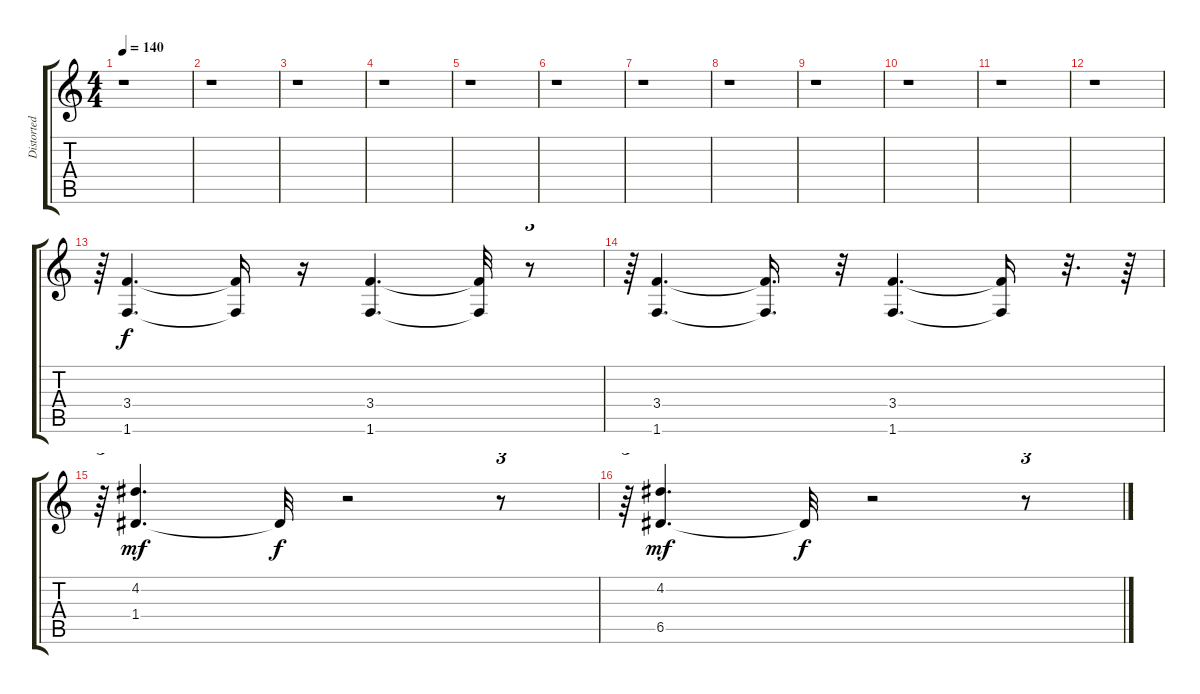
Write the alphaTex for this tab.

\track ("Distorted Guitar 2" "Distorted ") {instrument distortionguitar}
\staff {score tabs}
\tuning (E4 B3 G3 D3 A2 E2) {hide}
\ts (4 4)
\tempo 140
\clef g2
\ks c
r.1{dy f} |
r.1 |
r.1 |
r.1 |
r.1 |
r.1 |
r.1 |
r.1 |
r.1 |
r.1 |
r.1 |
r.1 |
r.64{tu (3 2)} (3.4 1.6).4{d} (3.4{t} 1.6{t}).16 r.16 (3.4 1.6).4{d} (3.4{t} 1.6{t}).32 r.8{tu (3 2)} |
r.64{tu (3 2)} (3.4 1.6).4{d} (3.4{t} 1.6{t}).16{d} r.32 (3.4 1.6).4{d} (3.4{t} 1.6{t}).16 r.32{d} r.64 |
r.64{tu (3 2)} (4.2 1.4).4{d dy mf} 1.4{t}.32{dy f} r.2 r.8{tu (3 2)} |
r.64{tu (3 2)} (4.2 6.5).4{d dy mf} 6.5{t}.32{dy f} r.2 r.8{tu (3 2)}
